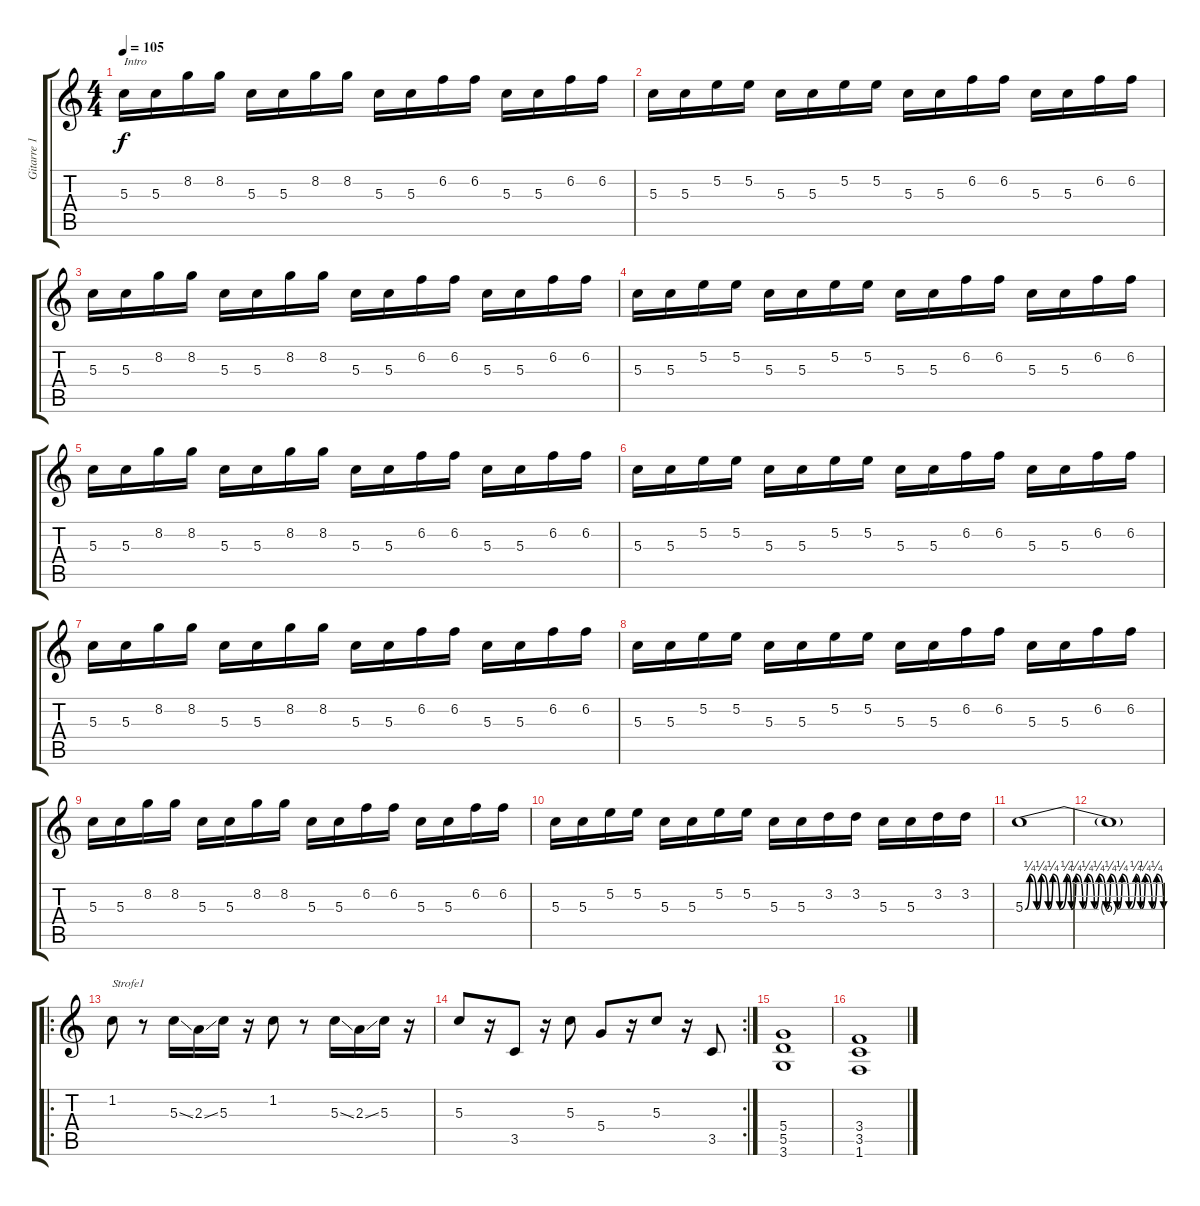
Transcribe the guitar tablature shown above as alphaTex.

\track ("Gitarre 1" "Gitarre 1") {instrument distortionguitar}
\staff {score tabs}
\tuning (E4 B3 G3 D3 A2 E2) {hide}
\ts (4 4)
\tempo 105
\clef g2
\ks c
5.3.16{txt "Intro" dy f instrument distortionguitar} 5.3.16 8.2.16 8.2.16 5.3.16 5.3.16 8.2.16 8.2.16 5.3.16 5.3.16 6.2.16 6.2.16 5.3.16 5.3.16 6.2.16 6.2.16 |
5.3.16 5.3.16 5.2.16 5.2.16 5.3.16 5.3.16 5.2.16 5.2.16 5.3.16 5.3.16 6.2.16 6.2.16 5.3.16 5.3.16 6.2.16 6.2.16 |
5.3.16 5.3.16 8.2.16 8.2.16 5.3.16 5.3.16 8.2.16 8.2.16 5.3.16 5.3.16 6.2.16 6.2.16 5.3.16 5.3.16 6.2.16 6.2.16 |
5.3.16 5.3.16 5.2.16 5.2.16 5.3.16 5.3.16 5.2.16 5.2.16 5.3.16 5.3.16 6.2.16 6.2.16 5.3.16 5.3.16 6.2.16 6.2.16 |
5.3.16 5.3.16 8.2.16 8.2.16 5.3.16 5.3.16 8.2.16 8.2.16 5.3.16 5.3.16 6.2.16 6.2.16 5.3.16 5.3.16 6.2.16 6.2.16 |
5.3.16 5.3.16 5.2.16 5.2.16 5.3.16 5.3.16 5.2.16 5.2.16 5.3.16 5.3.16 6.2.16 6.2.16 5.3.16 5.3.16 6.2.16 6.2.16 |
5.3.16 5.3.16 8.2.16 8.2.16 5.3.16 5.3.16 8.2.16 8.2.16 5.3.16 5.3.16 6.2.16 6.2.16 5.3.16 5.3.16 6.2.16 6.2.16 |
5.3.16 5.3.16 5.2.16 5.2.16 5.3.16 5.3.16 5.2.16 5.2.16 5.3.16 5.3.16 6.2.16 6.2.16 5.3.16 5.3.16 6.2.16 6.2.16 |
5.3.16 5.3.16 8.2.16 8.2.16 5.3.16 5.3.16 8.2.16 8.2.16 5.3.16 5.3.16 6.2.16 6.2.16 5.3.16 5.3.16 6.2.16 6.2.16 |
5.3.16 5.3.16 5.2.16 5.2.16 5.3.16 5.3.16 5.2.16 5.2.16 5.3.16 5.3.16 3.2.16 3.2.16 5.3.16 5.3.16 3.2.16 3.2.16 |
5.3{be (custom 0 0 2 1 5 0 7 1 10 0 12 1 15 0 18 1 20 0 22 1 25 0 27 1 30 0 32 1 35 0 37 1 40 0 42 1 45 0 48 1 50 0 52 1 55 0 57 1 60 0)}.1 |
5.3{t}.1 |
\ro
1.2.8{txt "Strofe1"} r.8 5.3{ss}.16 2.3{ss}.16 5.3.16 r.16 1.2.8 r.8 5.3{ss}.16 2.3{ss}.16 5.3.16 r.16 |
\rc 2
5.3.8 r.16 3.5.8 r.16 5.3.8 5.4.8 r.16 5.3.8 r.16 3.5.8 |
(5.4 5.5 3.6).1 |
(3.4 3.5 1.6).1
